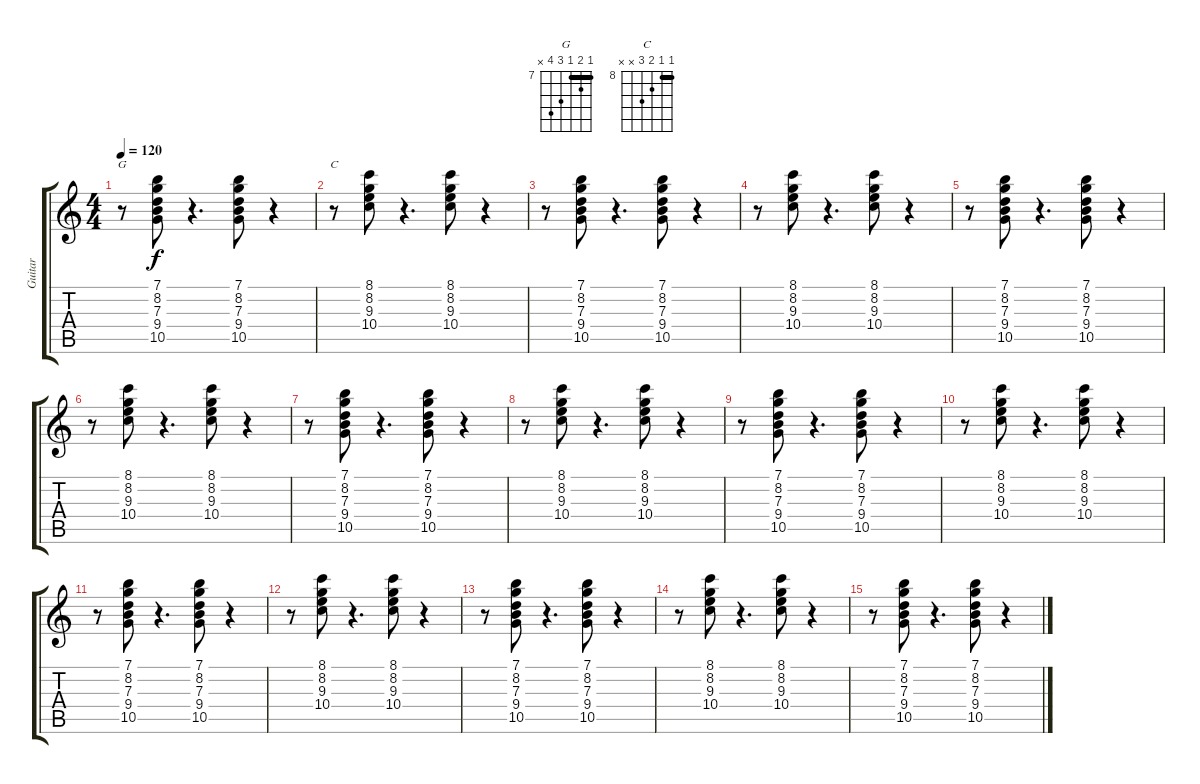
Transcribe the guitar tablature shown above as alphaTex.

\track ("Guitar" "Guitar") {instrument electricguitarclean}
\staff {score tabs}
\tuning (E4 B3 G3 D3 A2 E2) {hide}
\chord ("G" 7 8 7 9 10 x) {firstfret 7 barre 7}
\chord ("C" 8 8 9 10 x x) {firstfret 8 barre 8}
\ts (4 4)
\tempo 120
\clef g2
\ks c
r.8{ch "G" dy f} (7.1 8.2 7.3 9.4 10.5).8 r.4{d} (7.1 8.2 7.3 9.4 10.5).8 r.4 |
r.8{ch "C"} (8.1 8.2 9.3 10.4).8 r.4{d} (8.1 8.2 9.3 10.4).8 r.4 |
r.8 (7.1 8.2 7.3 9.4 10.5).8 r.4{d} (7.1 8.2 7.3 9.4 10.5).8 r.4 |
r.8 (8.1 8.2 9.3 10.4).8 r.4{d} (8.1 8.2 9.3 10.4).8 r.4 |
r.8 (7.1 8.2 7.3 9.4 10.5).8 r.4{d} (7.1 8.2 7.3 9.4 10.5).8 r.4 |
r.8 (8.1 8.2 9.3 10.4).8 r.4{d} (8.1 8.2 9.3 10.4).8 r.4 |
r.8 (7.1 8.2 7.3 9.4 10.5).8 r.4{d} (7.1 8.2 7.3 9.4 10.5).8 r.4 |
r.8{volume 8} (8.1 8.2 9.3 10.4).8 r.4{d} (8.1 8.2 9.3 10.4).8 r.4 |
r.8{volume 8} (7.1 8.2 7.3 9.4 10.5).8 r.4{d} (7.1 8.2 7.3 9.4 10.5).8 r.4 |
r.8{volume 7} (8.1 8.2 9.3 10.4).8 r.4{d} (8.1 8.2 9.3 10.4).8 r.4 |
r.8{volume 6} (7.1 8.2 7.3 9.4 10.5).8 r.4{d} (7.1 8.2 7.3 9.4 10.5).8 r.4 |
r.8{volume 5} (8.1 8.2 9.3 10.4).8 r.4{d} (8.1 8.2 9.3 10.4).8 r.4 |
r.8{volume 4} (7.1 8.2 7.3 9.4 10.5).8 r.4{d} (7.1 8.2 7.3 9.4 10.5).8 r.4 |
r.8{volume 3} (8.1 8.2 9.3 10.4).8 r.4{d} (8.1 8.2 9.3 10.4).8 r.4 |
r.8{volume 2} (7.1 8.2 7.3 9.4 10.5).8 r.4{d} (7.1 8.2 7.3 9.4 10.5).8 r.4
